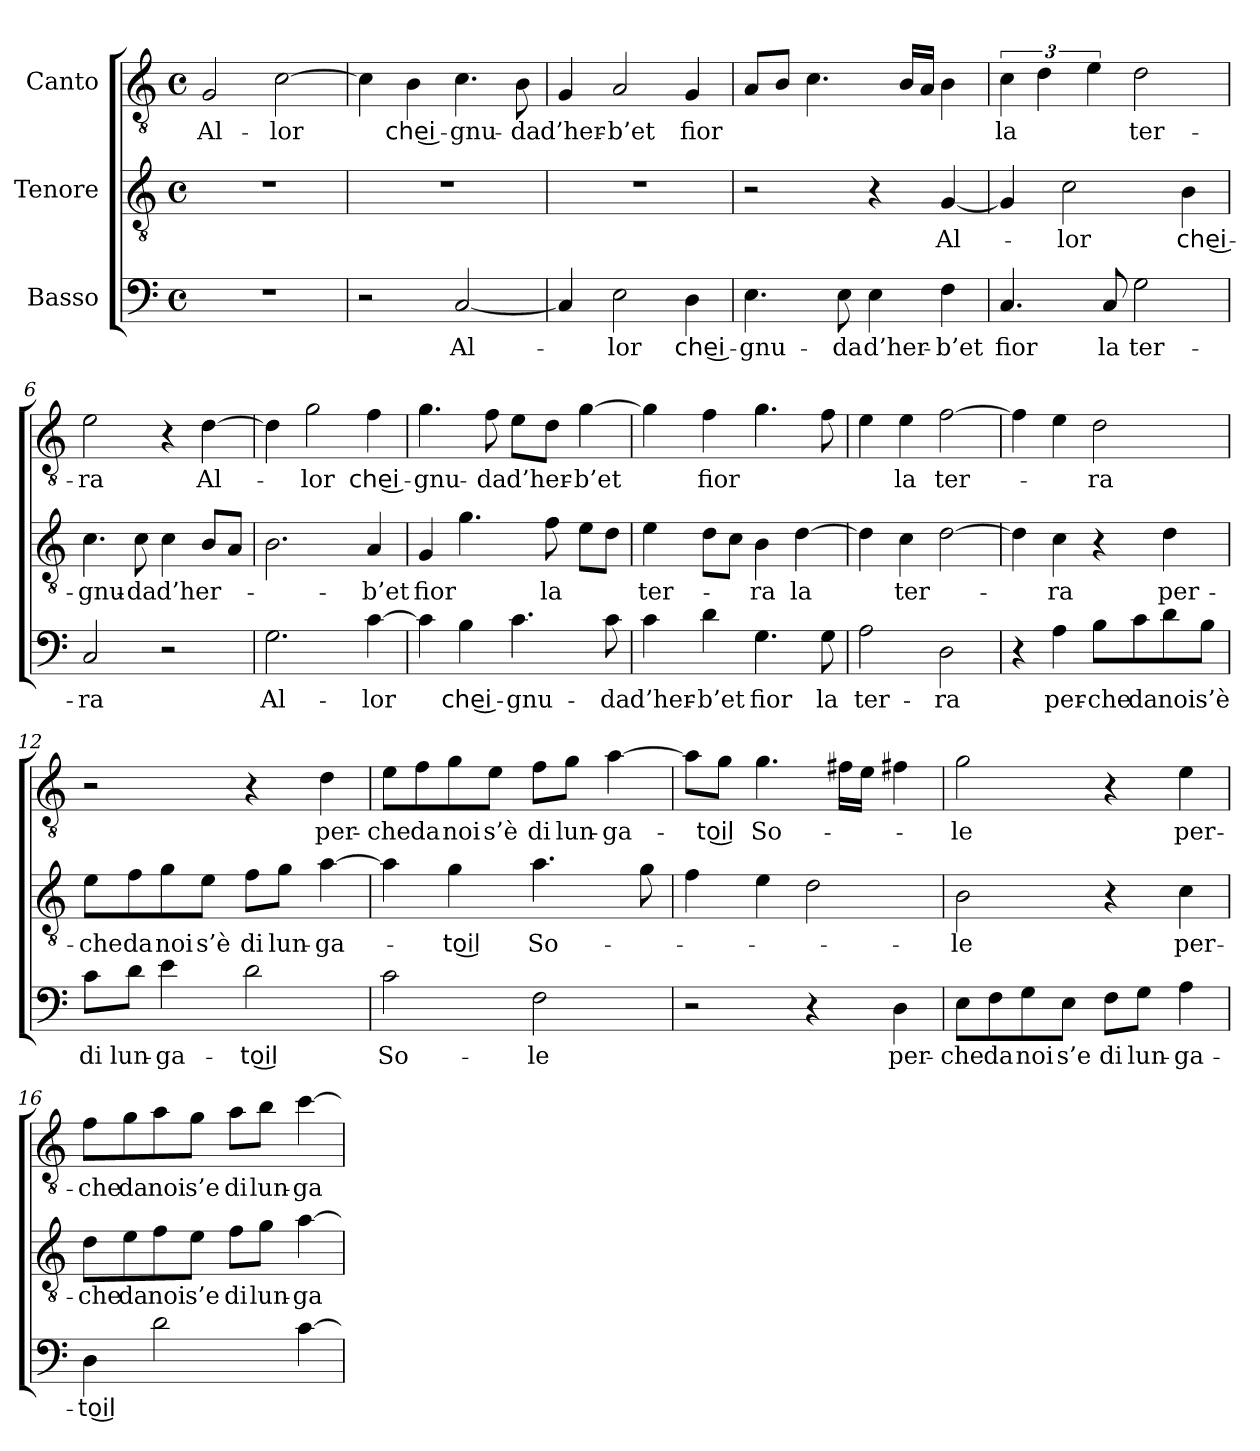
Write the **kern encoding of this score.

**kern	**text	**kern	**text	**kern	**text
*part3	*part3	*part2	*part2	*part1	*part1
*staff3	*staff3	*staff2	*staff2	*staff1	*staff1
*I"Basso	*	*I"Tenore	*	*I"Canto	*
*clefF4	*	*clefGv2	*	*clefGv2	*
*k[]	*	*k[]	*	*k[]	*
*C:	*	*C:	*	*C:	*
*M4/4	*	*M4/4	*	*M4/4	*
*met(c)	*	*met(c)	*	*met(c)	*
=1	=1	=1	=1	=1	=1
!	!	!	!	!	!LO:LY:b
1r	.	1r	.	2G/	Al-
!	!	!	!	!	!LO:LY:b
.	.	.	.	[2c\	-lor
=2	=2	=2	=2	=2	=2
2r	.	1r	.	4c\]	.
!	!	!	!	!	!LO:LY:b
.	.	.	.	4B\	che͜i-
!	!LO:LY:b	!	!	!	!LO:LY:b
[2C/	Al-	.	.	4.c\	-gnu-
!	!	!	!	!	!LO:LY:b
.	.	.	.	8B\	-da
=3	=3	=3	=3	=3	=3
!	!	!	!	!	!LO:LY:b
4C/]	.	1r	.	4G/	d’her-
!	!LO:LY:b	!	!	!	!LO:LY:b
2E\	-lor	.	.	2A/	-b’et
!	!LO:LY:b	!	!	!	!LO:LY:b
4D\	che͜i-	.	.	4G/	fior
=4	=4	=4	=4	=4	=4
!	!LO:LY:b	!	!	!	!
4.E\	-gnu-	2r	.	8A/L	.
.	.	.	.	8B/J	.
.	.	.	.	4.c\	.
!	!LO:LY:b	!	!	!	!
8E\	-da	.	.	.	.
!	!LO:LY:b	!	!	!	!
4E\	d’her-	4r	.	.	.
.	.	.	.	16B/LL	.
.	.	.	.	16A/JJ	.
!	!LO:LY:b	!	!LO:LY:b	!	!
4F\	-b’et	[4G/	Al-	4B\	.
=5	=5	=5	=5	=5	=5
!	!LO:LY:b	!	!	!	!LO:LY:b
4.C/	fior	4G/]	.	6c\	la
.	.	.	.	6d\	.
!	!	!	!LO:LY:b	!	!
.	.	2c\	-lor	.	.
.	.	.	.	6e\	.
!	!LO:LY:b	!	!	!	!
8C/	la	.	.	.	.
!	!LO:LY:b	!	!	!	!LO:LY:b
2G\	ter-	.	.	2d\	ter-
!	!	!	!LO:LY:b	!	!
.	.	4B\	che͜i-	.	.
!!LO:LB:g=z
=6	=6	=6	=6	=6	=6
!	!LO:LY:b	!	!LO:LY:b	!	!LO:LY:b
2C/	-ra	4.c\	-gnu-	2e\	-ra
!	!	!	!LO:LY:b	!	!
.	.	8c\	-da	.	.
!	!	!	!LO:LY:b	!	!
2r	.	4c\	d’her-	4r	.
!	!	!	!	!	!LO:LY:b
.	.	8B/L	.	[4d\	Al-
.	.	8A/J	.	.	.
=7	=7	=7	=7	=7	=7
!	!LO:LY:b	!	!	!	!
2.G\	Al-	2.B\	.	4d\]	.
!	!	!	!	!	!LO:LY:b
.	.	.	.	2g\	-lor
!	!LO:LY:b	!	!LO:LY:b	!	!LO:LY:b
[4c\	-lor	4A/	-b’et	4f\	che͜i-
=8	=8	=8	=8	=8	=8
!	!	!	!LO:LY:b	!	!LO:LY:b
4c\]	.	4G/	fior	4.g\	-gnu-
!	!LO:LY:b	!	!	!	!
4B\	che͜i-	4.g\	.	.	.
!	!	!	!	!	!LO:LY:b
.	.	.	.	8f\	-da
!	!LO:LY:b	!	!	!	!LO:LY:b
4.c\	-gnu-	.	.	8e\L	d’her-
!	!	!	!LO:LY:b	!	!
.	.	8f\	la	8d\J	.
!	!	!	!	!	!LO:LY:b
.	.	8e\L	.	[4g\	-b’et
!	!LO:LY:b	!	!	!	!
8c\	-da	8d\J	.	.	.
=9	=9	=9	=9	=9	=9
!	!LO:LY:b	!	!LO:LY:b	!	!
4c\	d’her-	4e\	ter-	4g\]	.
!	!LO:LY:b	!	!	!	!LO:LY:b
4d\	-b’et	8d\L	.	4f\	fior
.	.	8c\J	.	.	.
!	!LO:LY:b	!	!LO:LY:b	!	!
4.G\	fior	4B\	-ra	4.g\	.
!	!	!	!LO:LY:b	!	!
.	.	[4d\	la	.	.
!	!LO:LY:b	!	!	!	!
8G\	la	.	.	8f\	.
=10	=10	=10	=10	=10	=10
!	!LO:LY:b	!	!	!	!
2A\	ter-	4d\]	.	4e\	.
!	!	!	!LO:LY:b	!	!LO:LY:b
.	.	4c\	ter-	4e\	la
!	!LO:LY:b	!	!	!	!LO:LY:b
2D\	-ra	[2d\	.	[2f\	ter-
!!LO:PB:g=z
=11	=11	=11	=11	=11	=11
4r	.	4d\]	.	4f\]	.
!	!LO:LY:b	!	!LO:LY:b	!	!
4A\	per-	4c\	-ra	4e\	.
!	!LO:LY:b	!	!	!	!LO:LY:b
8B\L	-che	4r	.	2d\	-ra
!	!LO:LY:b	!	!	!	!
8c\	da	.	.	.	.
!	!LO:LY:b	!	!LO:LY:b	!	!
8d\	noi	4d\	per-	.	.
!	!LO:LY:b	!	!	!	!
8B\J	s’è	.	.	.	.
=12	=12	=12	=12	=12	=12
!	!LO:LY:b	!	!LO:LY:b	!	!
8c\L	di	8e\L	-che	2r	.
!	!LO:LY:b	!	!LO:LY:b	!	!
8d\J	lun-	8f\	da	.	.
!	!LO:LY:b	!	!LO:LY:b	!	!
4e\	-ga-	8g\	noi	.	.
!	!	!	!LO:LY:b	!	!
.	.	8e\J	s’è	.	.
!	!LO:LY:b	!	!LO:LY:b	!	!
2d\	-to͜il	8f\L	di	4r	.
!	!	!	!LO:LY:b	!	!
.	.	8g\J	lun-	.	.
!	!	!	!LO:LY:b	!	!LO:LY:b
.	.	[4a\	-ga-	4d\	per-
=13	=13	=13	=13	=13	=13
!	!LO:LY:b	!	!	!	!LO:LY:b
2c\	So-	4a\]	.	8e\L	-che
!	!	!	!	!	!LO:LY:b
.	.	.	.	8f\	da
!	!	!	!LO:LY:b	!	!LO:LY:b
.	.	4g\	-to͜il	8g\	noi
!	!	!	!	!	!LO:LY:b
.	.	.	.	8e\J	s’è
!	!LO:LY:b	!	!LO:LY:b	!	!LO:LY:b
2F\	-le	4.a\	So-	8f\L	di
!	!	!	!	!	!LO:LY:b
.	.	.	.	8g\J	lun-
!	!	!	!	!	!LO:LY:b
.	.	.	.	[4a\	-ga-
.	.	8g\	.	.	.
=14	=14	=14	=14	=14	=14
2r	.	4f\	.	8a\L]	.
!	!	!	!	!	!LO:LY:b
.	.	.	.	8g\J	-to͜il
!	!	!	!	!	!LO:LY:b
.	.	4e\	.	4.g\	So-
4r	.	2d\	.	.	.
.	.	.	.	16f#\LL	.
.	.	.	.	16e\JJ	.
!	!LO:LY:b	!	!	!	!
4D\	per-	.	.	4f#X\	.
!!LO:LB:g=z
=15	=15	=15	=15	=15	=15
!	!LO:LY:b	!	!LO:LY:b	!	!LO:LY:b
8E\L	-che	2B\	-le	2g\	-le
!	!LO:LY:b	!	!	!	!
8F\	da	.	.	.	.
!	!LO:LY:b	!	!	!	!
8G\	noi	.	.	.	.
!	!LO:LY:b	!	!	!	!
8E\J	s’e	.	.	.	.
!	!LO:LY:b	!	!	!	!
8F\L	di	4r	.	4r	.
!	!LO:LY:b	!	!	!	!
8G\J	lun-	.	.	.	.
!	!LO:LY:b	!	!LO:LY:b	!	!LO:LY:b
4A\	-ga-	4c\	per-	4e\	per-
=16	=16	=16	=16	=16	=16
!	!LO:LY:b	!	!LO:LY:b	!	!LO:LY:b
4D\	-to͜il	8d\L	-che	8f\L	-che
!	!	!	!LO:LY:b	!	!LO:LY:b
.	.	8e\	da	8g\	da
!	!	!	!LO:LY:b	!	!LO:LY:b
2d\	.	8f\	noi	8a\	noi
!	!	!	!LO:LY:b	!	!LO:LY:b
.	.	8e\J	s’e	8g\J	s’e
!	!	!	!LO:LY:b	!	!LO:LY:b
.	.	8f\L	di	8a\L	di
!	!	!	!LO:LY:b	!	!LO:LY:b
.	.	8g\J	lun-	8b\J	lun-
!	!	!	!LO:LY:b	!	!LO:LY:b
[4c\	.	[4a\	-ga-	[4cc\	-ga-
=	=	=	=	=	=
*-	*-	*-	*-	*-	*-
